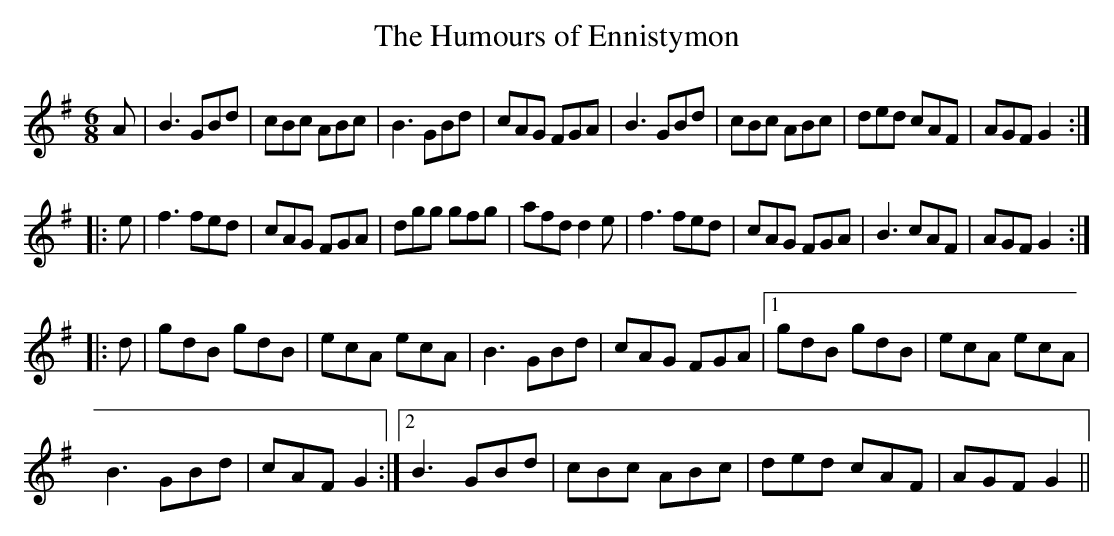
X:1
T:Humours of Ennistymon, The
M:6/8
K:G
A|B3 GBd|cBc ABc|B3 GBd|cAG FGA|B3 GBd|cBc ABc|ded cAF|AGF G2:|
|:e|f3 fed|cAG FGA|dgg gfg|afd d2e|f3 fed|cAG FGA|B3 cAF|AGF G2:|
|:d|gdB gdB|ecA ecA|B3 GBd|cAG FGA|1 gdB gdB|ecA ecA|
B3 GBd|cAF G2:|2 B3 GBd|cBc ABc|ded cAF|AGF G2||
